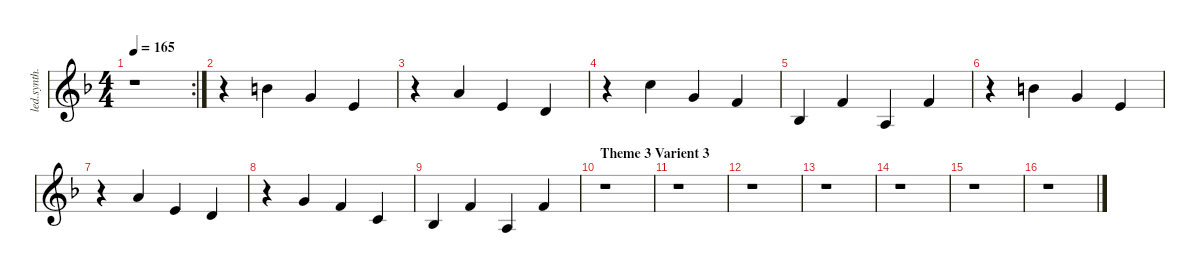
\defaultSystemsLayout 4
\hideDynamics
\bracketExtendMode nobrackets
\otherSystemsTrackNameOrientation horizontal
\track ("Keyboards" "led.synth.") {instrument lead1square}
\staff {score}
\tuning (E4 B3 G3 D3 A2 E2)
\rc 2
\ts (4 4)
\tempo 165
\clef g2
\ks f
r.1{dy f beam Down} |
r.4{instrument fx4atmosphere beam Down} 16.3{acc forcenatural}.4{beam Down} 12.3{acc forcenatural}.4{beam Up} 14.4{acc forcenatural}.4{beam Up} |
r.4{beam Down} 14.3{acc forcenatural}.4{beam Up} 14.4{acc forcenatural}.4{beam Up} 12.4{acc forcenatural}.4{beam Up} |
r.4{beam Down} 13.2{acc forcenatural}.4{beam Down} 12.3{acc forcenatural}.4{beam Up} 15.4{acc forcenatural}.4{beam Up} |
13.5{acc b}.4{beam Up} 15.4{acc forcenatural}.4{beam Up} 12.5{acc forcenatural}.4{beam Up} 15.4{acc forcenatural}.4{beam Up} |
r.4{beam Down} 16.3{acc forcenatural}.4{beam Down} 12.3{acc forcenatural}.4{beam Up} 14.4{acc forcenatural}.4{beam Up} |
r.4{beam Down} 14.3{acc forcenatural}.4{beam Up} 14.4{acc forcenatural}.4{beam Up} 12.4{acc forcenatural}.4{beam Up} |
r.4{beam Down} 12.3{acc forcenatural}.4{beam Up} 15.4{acc forcenatural}.4{beam Up} 15.5{acc forcenatural}.4{beam Up} |
13.5{acc b}.4{beam Up} 15.4{acc forcenatural}.4{beam Up} 12.5{acc forcenatural}.4{beam Up} 15.4{acc forcenatural}.4{beam Up} |
\section ("" "Theme 3 Varient 3")
r.1{beam Down} |
r.1{beam Down} |
r.1{beam Down} |
r.1{beam Down} |
r.1{beam Down} |
r.1{beam Down} |
r.1{beam Down}
